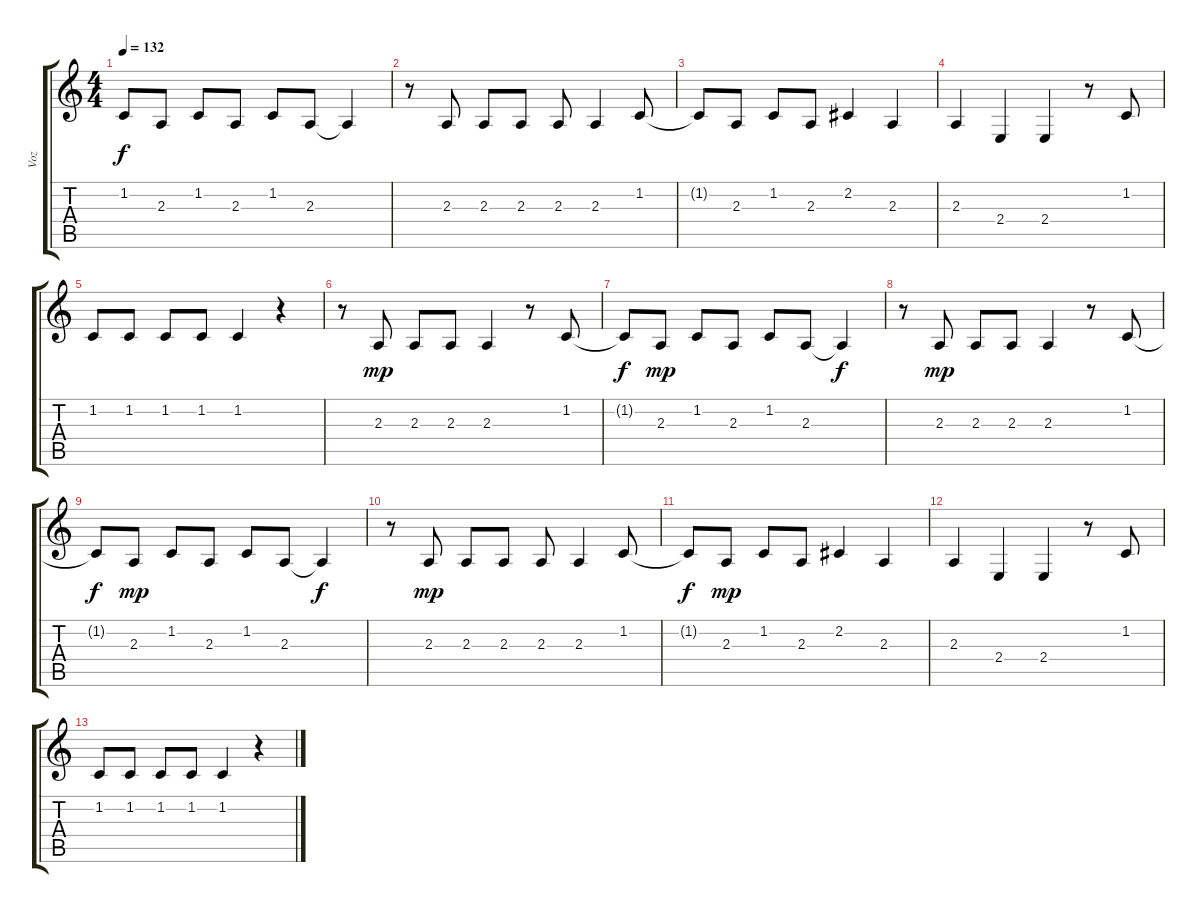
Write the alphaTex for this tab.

\track ("Voz" "Voz") {instrument voiceoohs}
\staff {score tabs}
\tuning (E4 B3 G3 D3 A2 E2) {hide}
\ts (4 4)
\tempo 132
\clef g2
\ks c
1.2{t}.8{dy f} 2.3.8 1.2.8 2.3.8 1.2.8 2.3.8 2.3{t}.4 |
r.8 2.3.8 2.3.8 2.3.8 2.3.8 2.3.4 1.2.8 |
1.2{t}.8 2.3.8 1.2.8 2.3.8 2.2.4 2.3.4 |
2.3.4 2.4.4 2.4.4 r.8 1.2.8 |
1.2.8 1.2.8 1.2.8 1.2.8 1.2.4 r.4 |
r.8 2.3.8{dy mp} 2.3.8 2.3.8 2.3.4 r.8 1.2.8 |
1.2{t}.8{dy f} 2.3.8{dy mp} 1.2.8 2.3.8 1.2.8 2.3.8 2.3{t}.4{dy f} |
r.8 2.3.8{dy mp} 2.3.8 2.3.8 2.3.4 r.8 1.2.8 |
1.2{t}.8{dy f} 2.3.8{dy mp} 1.2.8 2.3.8 1.2.8 2.3.8 2.3{t}.4{dy f} |
r.8 2.3.8{dy mp} 2.3.8 2.3.8 2.3.8 2.3.4 1.2.8 |
1.2{t}.8{dy f} 2.3.8{dy mp} 1.2.8 2.3.8 2.2.4 2.3.4 |
2.3.4 2.4.4 2.4.4 r.8 1.2.8 |
1.2.8 1.2.8 1.2.8 1.2.8 1.2.4 r.4
